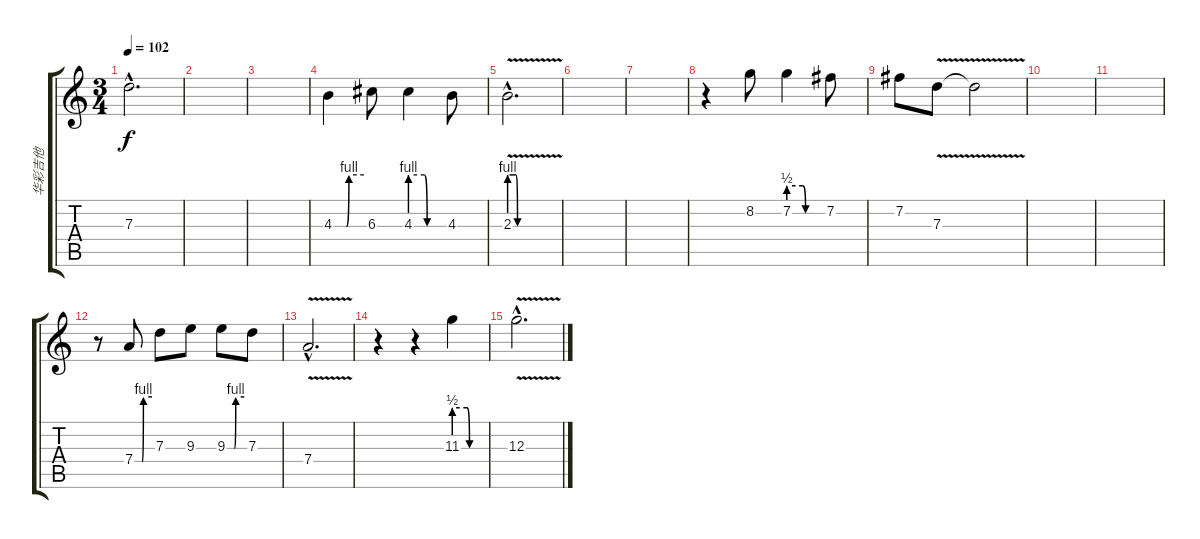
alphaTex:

\track ("华彩吉他" "华彩吉他") {instrument acousticguitarsteel}
\staff {score tabs}
\tuning (E4 B3 G3 D3 A2 E2) {hide}
\ts (3 4)
\tempo 102
\clef g2
\ks c
7.3{hac}.2{d dy f} |
|
|
4.3{be (custom 0 0 25 0 30 4 60 4)}.4 6.3.8 4.3{be (custom 0 4 25 4 30 0 60 0)}.4 4.3.8 |
2.3{be (custom 0 4 8 4 10 0 60 0) v hac}.2{d} |
|
|
r.4 8.2.8 7.2{be (custom 0 2 25 2 30 0 60 0)}.4 7.2.8 |
7.2.8 7.3{v}.8 7.3{t}.2 |
|
|
r.8 7.4{be (custom 0 0 25 0 30 4 60 4)}.8 7.3.8 9.3.8 9.3{be (custom 0 0 25 0 30 4 60 4)}.8 7.3.8 |
7.4{v hac}.2{d} |
r.4 r.4 11.3{be (custom 0 2 25 2 30 0 60 0)}.4 |
12.3{v hac}.2{d}
